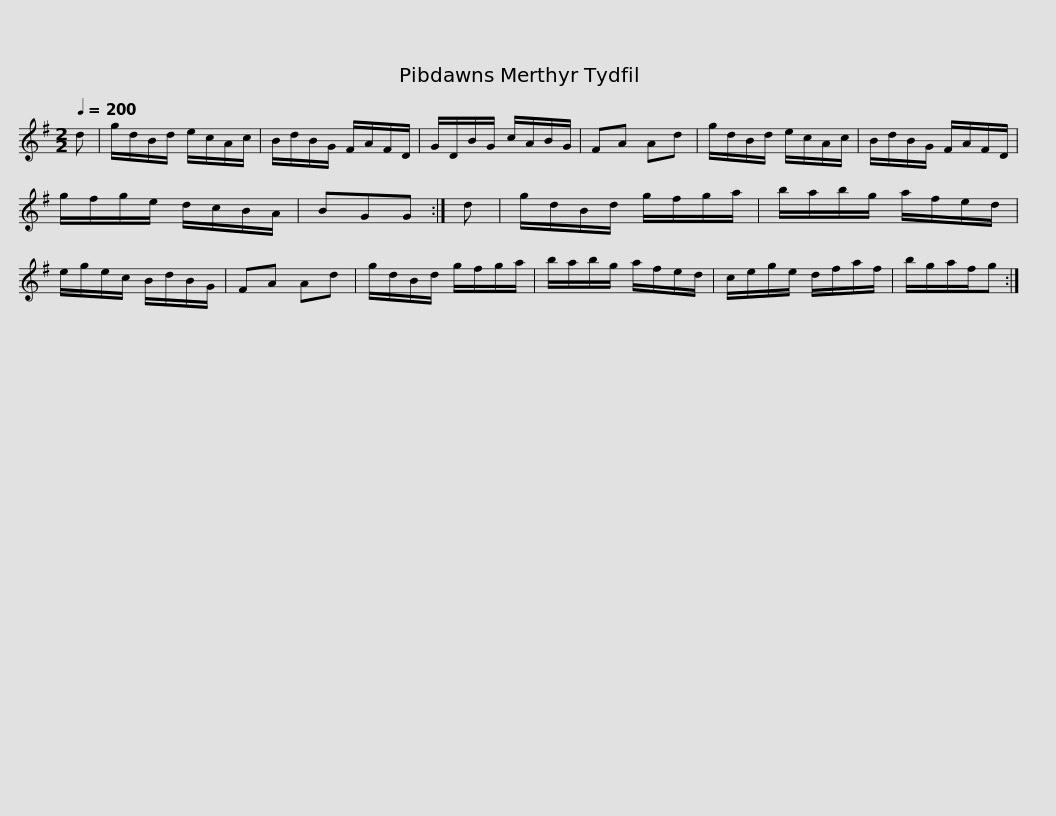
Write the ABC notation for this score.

X:1
L:1/8
Q:1/4=200
M:2/2
I:linebreak $
K:G
V:1 treble
V:1
 d | g/d/B/d/ e/c/A/c/ | B/d/B/G/ F/A/F/D/ | G/D/B/G/ c/A/B/G/ | FA Ad | %5
 g/d/B/d/ e/c/A/c/ | B/d/B/G/ F/A/F/D/ |$ g/f/g/e/ d/c/B/A/ | BGG :| d | %10
 g/d/B/d/ g/f/g/a/ | b/a/b/g/ a/f/e/d/ | e/g/e/c/ B/d/B/G/ | FA Ad |$ g/d/B/d/ g/f/g/a/ | %15
 b/a/b/g/ a/f/e/d/ | c/e/g/e/ d/f/a/f/ | b/g/a/f/g :| %18
